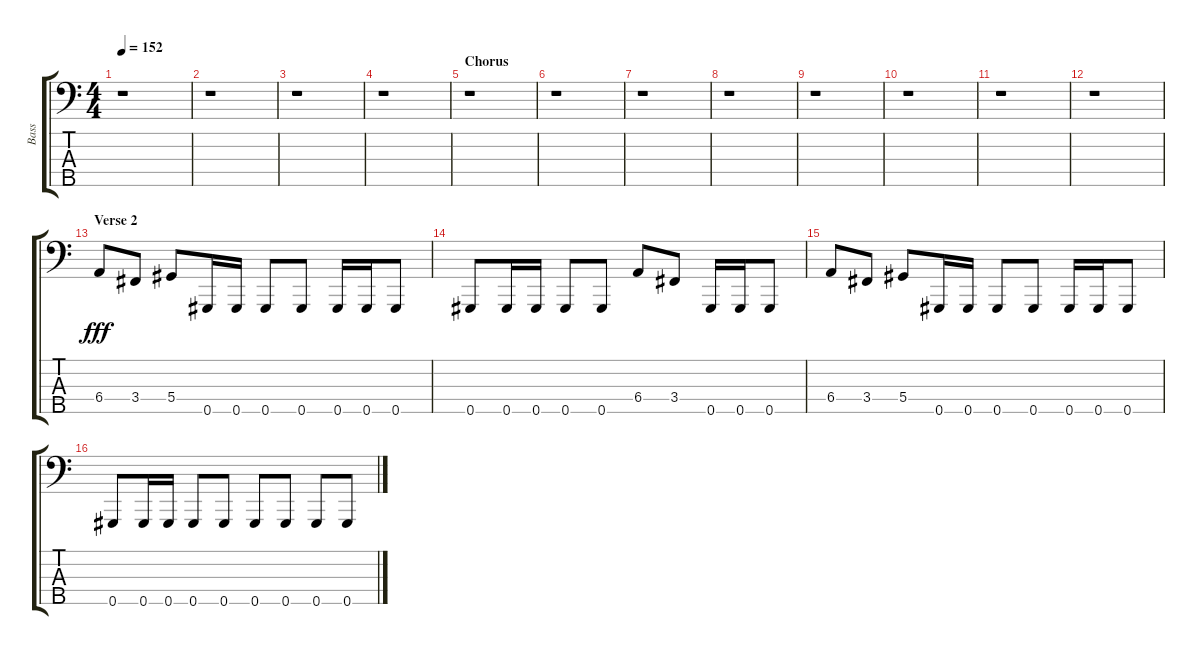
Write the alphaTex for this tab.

\track ("Bass" "Bass") {instrument electricbasspick}
\staff {score tabs}
\tuning (E2 Db2 Ab1 Eb1 Ab0) {hide}
\ts (4 4)
\tempo 152
\clef f4
\ks c
r.1{dy fff} |
r.1 |
r.1 |
r.1 |
\section ("" "Chorus")
r.1 |
r.1 |
r.1 |
r.1 |
r.1 |
r.1 |
r.1 |
r.1 |
\section ("" "Verse 2")
6.4.8 3.4.8 5.4.8 0.5.16 0.5.16 0.5.8 0.5.8 0.5.16 0.5.16 0.5.8 |
0.5.8 0.5.16 0.5.16 0.5.8 0.5.8 6.4.8 3.4.8 0.5.16 0.5.16 0.5.8 |
6.4.8 3.4.8 5.4.8 0.5.16 0.5.16 0.5.8 0.5.8 0.5.16 0.5.16 0.5.8 |
0.5.8 0.5.16 0.5.16 0.5.8 0.5.8 0.5.8 0.5.8 0.5.8 0.5.8
